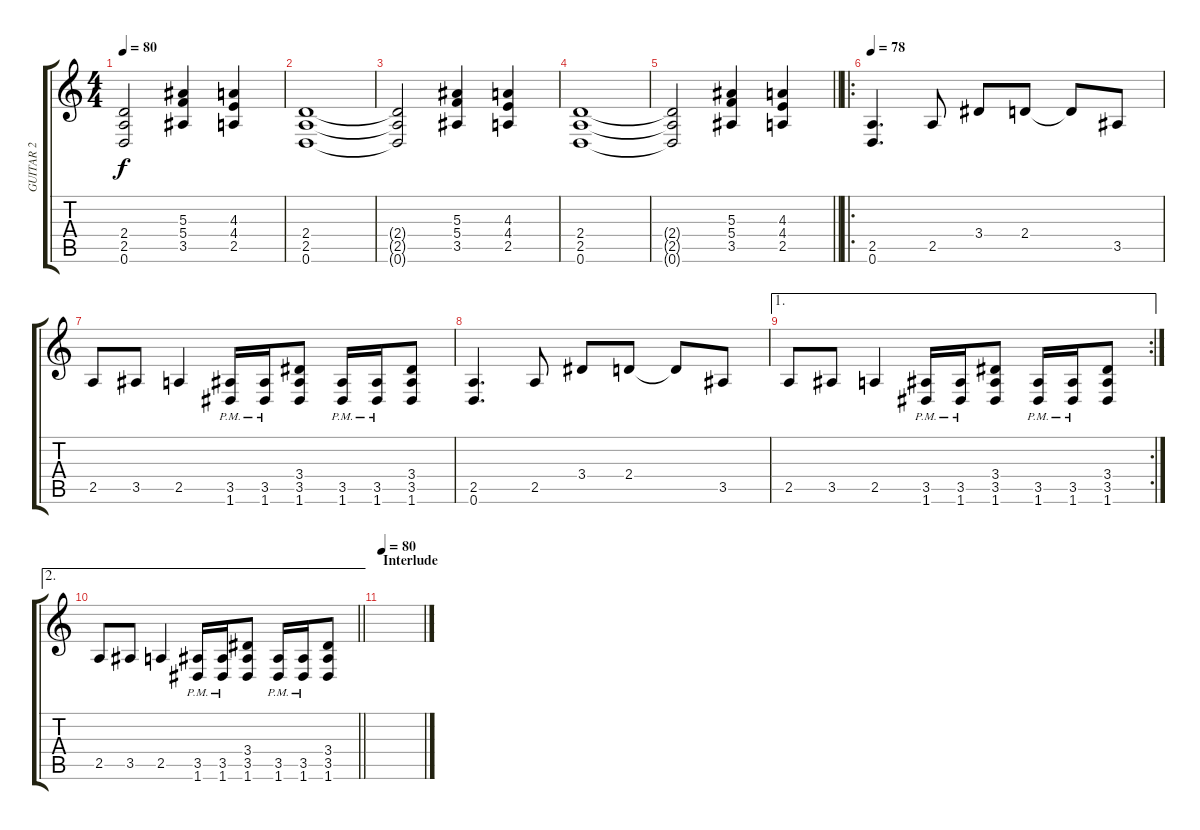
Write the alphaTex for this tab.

\track ("GUITAR 2" "GUITAR 2") {instrument overdrivenguitar}
\staff {score tabs}
\tuning (D4 A3 F3 C3 G2 D2) {hide}
\ts (4 4)
\tempo 80
\clef g2
\ks c
(2.4{t} 2.5{t} 0.6{t}).2{dy f} (5.3 5.4 3.5).4 (4.3 4.4 2.5).4 |
(2.4 2.5 0.6).1 |
(2.4{t} 2.5{t} 0.6{t}).2 (5.3 5.4 3.5).4 (4.3 4.4 2.5).4 |
(2.4 2.5 0.6).1 |
\barLineRight lightlight
(2.4{t} 2.5{t} 0.6{t}).2 (5.3 5.4 3.5).4 (4.3 4.4 2.5).4 |
\ro
\tempo 78
(2.5 0.6).4{d} 2.5.8 3.4.8 2.4.8 2.4{t}.8 3.5.8 |
2.5.8 3.5.8 2.5.4 (3.5{pm} 1.6{pm}).16 (3.5{pm} 1.6{pm}).16 (3.4 3.5 1.6).8 (3.5{pm} 1.6{pm}).16 (3.5{pm} 1.6{pm}).16 (3.4 3.5 1.6).8 |
(2.5 0.6).4{d} 2.5.8 3.4.8 2.4.8 2.4{t}.8 3.5.8 |
\ae 1
\rc 2
2.5.8 3.5.8 2.5.4 (3.5{pm} 1.6{pm}).16 (3.5{pm} 1.6{pm}).16 (3.4 3.5 1.6).8 (3.5{pm} 1.6{pm}).16 (3.5{pm} 1.6{pm}).16 (3.4 3.5 1.6).8 |
\ae 2
\barLineRight lightlight
2.5.8 3.5.8 2.5.4 (3.5{pm} 1.6{pm}).16 (3.5{pm} 1.6{pm}).16 (3.4 3.5 1.6).8 (3.5{pm} 1.6{pm}).16 (3.5{pm} 1.6{pm}).16 (3.4 3.5 1.6).8 |
\section ("" "Interlude")
\tempo 80
